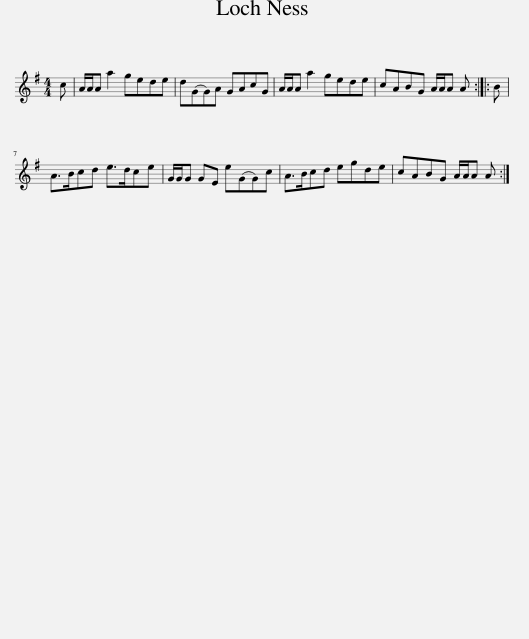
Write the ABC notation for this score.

X:1
L:1/8
M:4/4
I:linebreak $
K:G
V:1 treble
V:1
 c | A/A/A a2 gede | d(GG)A GAcG | A/A/A a2 gede | cABG A/A/A A :: %5
 B |$ A>Bcd e>dce | G/G/G GE e(GG)c | A>Bcd egde | cABG A/A/A A :| %10
